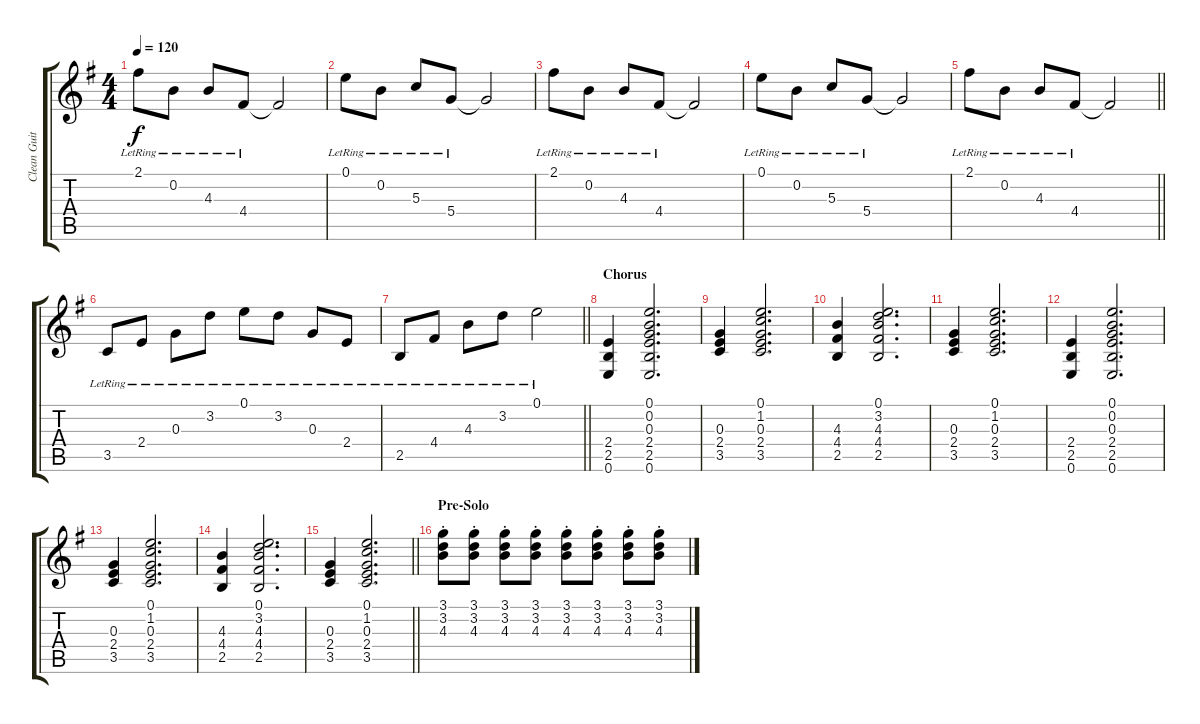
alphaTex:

\track ("Clean Guitar" "Clean Guit") {instrument electricguitarjazz}
\staff {score tabs}
\tuning (E4 B3 G3 D3 A2 E2) {hide}
\ts (4 4)
\tempo 120
\clef g2
\ks g
2.1{lr}.8{dy f} 0.2{lr}.8 4.3{lr}.8 4.4{lr}.8 4.4{t}.2 |
0.1{lr}.8 0.2{lr}.8 5.3{lr}.8 5.4{lr}.8 5.4{t}.2 |
2.1{lr}.8 0.2{lr}.8 4.3{lr}.8 4.4{lr}.8 4.4{t}.2 |
0.1{lr}.8 0.2{lr}.8 5.3{lr}.8 5.4{lr}.8 5.4{t}.2 |
\barLineRight lightlight
2.1{lr}.8 0.2{lr}.8 4.3{lr}.8 4.4{lr}.8 4.4{t}.2 |
3.5{lr}.8 2.4{lr}.8 0.3{lr}.8 3.2{lr}.8 0.1{lr}.8 3.2{lr}.8 0.3{lr}.8 2.4{lr}.8 |
\barLineRight lightlight
2.5{lr}.8 4.4{lr}.8 4.3{lr}.8 3.2{lr}.8 0.1{lr}.2 |
\section ("" "Chorus")
(2.4 2.5 0.6).4 (0.1 0.2 0.3 2.4 2.5 0.6).2{d} |
(0.3 2.4 3.5).4 (0.1 1.2 0.3 2.4 3.5).2{d} |
(4.3 4.4 2.5).4 (0.1 3.2 4.3 4.4 2.5).2{d} |
(0.3 2.4 3.5).4 (0.1 1.2 0.3 2.4 3.5).2{d} |
(2.4 2.5 0.6).4 (0.1 0.2 0.3 2.4 2.5 0.6).2{d} |
(0.3 2.4 3.5).4 (0.1 1.2 0.3 2.4 3.5).2{d} |
(4.3 4.4 2.5).4 (0.1 3.2 4.3 4.4 2.5).2{d} |
\barLineRight lightlight
(0.3 2.4 3.5).4 (0.1 1.2 0.3 2.4 3.5).2{d} |
\section ("" "Pre-Solo")
(3.1{st} 3.2{st} 4.3{st}).8 (3.1{st} 3.2{st} 4.3{st}).8 (3.1{st} 3.2{st} 4.3{st}).8 (3.1{st} 3.2{st} 4.3{st}).8 (3.1{st} 3.2{st} 4.3{st}).8 (3.1{st} 3.2{st} 4.3{st}).8 (3.1{st} 3.2{st} 4.3{st}).8 (3.1{st} 3.2{st} 4.3{st}).8
